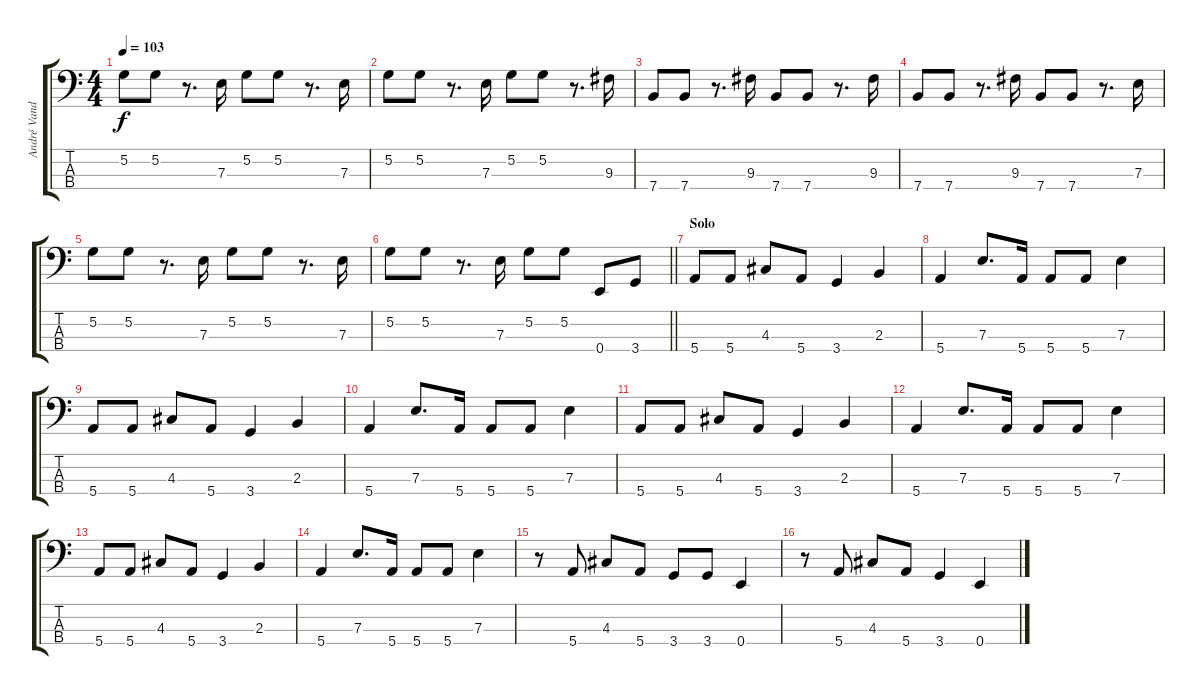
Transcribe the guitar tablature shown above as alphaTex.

\track ("André Vanderbiest" "André Vand") {instrument electricbassfinger}
\staff {score tabs}
\tuning (G2 D2 A1 E1) {hide}
\ts (4 4)
\tempo 103
\clef f4
\ks c
5.2.8{dy f} 5.2.8 r.8{d} 7.3.16 5.2.8 5.2.8 r.8{d} 7.3.16 |
5.2.8 5.2.8 r.8{d} 7.3.16 5.2.8 5.2.8 r.8{d} 9.3.16 |
7.4.8 7.4.8 r.8{d} 9.3.16 7.4.8 7.4.8 r.8{d} 9.3.16 |
7.4.8 7.4.8 r.8{d} 9.3.16 7.4.8 7.4.8 r.8{d} 7.3.16 |
5.2.8 5.2.8 r.8{d} 7.3.16 5.2.8 5.2.8 r.8{d} 7.3.16 |
\barLineRight lightlight
5.2.8 5.2.8 r.8{d} 7.3.16 5.2.8 5.2.8 0.4.8 3.4.8 |
\section ("" "Solo")
5.4.8 5.4.8 4.3.8 5.4.8 3.4.4 2.3.4 |
5.4.4 7.3.8{d} 5.4.16 5.4.8 5.4.8 7.3.4 |
5.4.8 5.4.8 4.3.8 5.4.8 3.4.4 2.3.4 |
5.4.4 7.3.8{d} 5.4.16 5.4.8 5.4.8 7.3.4 |
5.4.8 5.4.8 4.3.8 5.4.8 3.4.4 2.3.4 |
5.4.4 7.3.8{d} 5.4.16 5.4.8 5.4.8 7.3.4 |
5.4.8 5.4.8 4.3.8 5.4.8 3.4.4 2.3.4 |
5.4.4 7.3.8{d} 5.4.16 5.4.8 5.4.8 7.3.4 |
r.8 5.4.8 4.3.8 5.4.8 3.4.8 3.4.8 0.4.4 |
r.8 5.4.8 4.3.8 5.4.8 3.4.4 0.4.4
